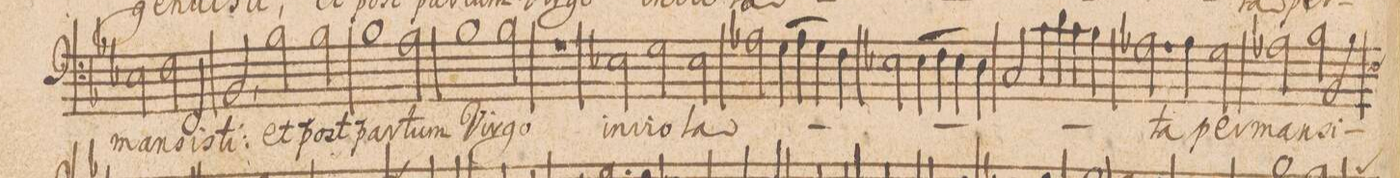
**kern	**text
*I"BASSVS.	*
*clefF4	*
*k[b-]	*
*M3/2	*
2E-X\	-man-
2F\	-si-
2FF/	.
=57-	=57-
2BB-,/	-sti:
2B-\	et
2B-\	post
=58-	=58-
1B-	par-
2Any\	-tum
=59-	=59-
1B-	Vir-
2B-\	-go
=60-	=60-
1.r	.
=61-	=61-
2E-X\	in-
2G\	-vi-
2E-\	-o-
=62-	=62-
2A-X\	-la-
(>4G\	.
4A-\	.
4G\	.
4F\)	.
=63-	=63-
2E-X\	.
(4E-\	.
4F\	.
4E-\	.
4D\)	.
=64-	=64-
2C/	.
4c\	.
4d\	.
4c\	.
4B-\	.
=65-	=65-
2.A-X\	.
4A-\	-ta
2G\	per-
=66-	=66-
2A-X\	-man-
2B-\	.
2BB-/	-si-
*custos:E	*
=67-	=67-
*-	*-
